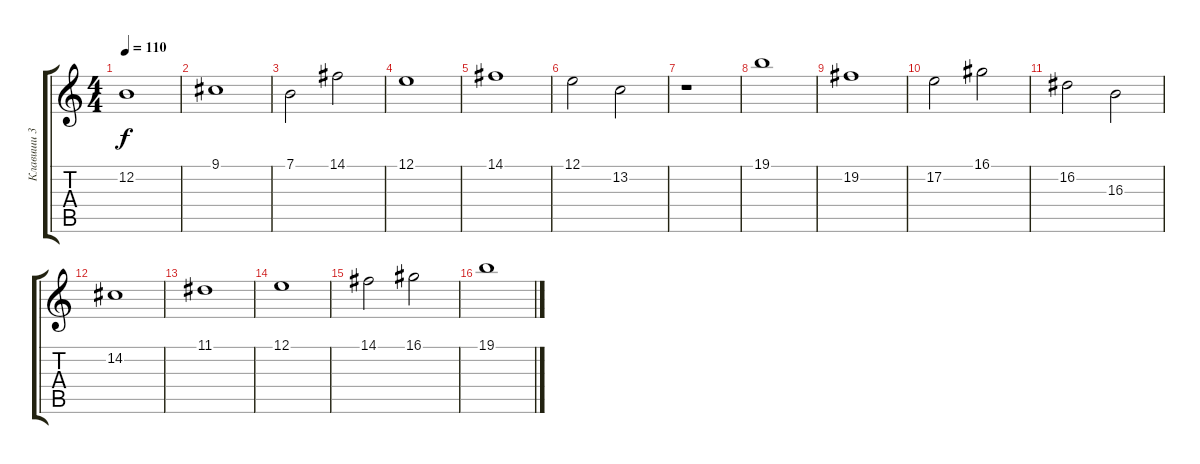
\track ("Клавиши 3" "Клавиши 3") {instrument stringensemble1}
\staff {score tabs}
\tuning (E4 B3 G3 D3 A2 E2) {hide}
\ts (4 4)
\tempo 110
\clef g2
\ks c
12.2.1{dy f} |
9.1.1 |
7.1.2 14.1.2 |
12.1.1 |
14.1.1 |
12.1.2 13.2.2 |
r.1 |
19.1.1 |
19.2.1 |
17.2.2 16.1.2 |
16.2.2 16.3.2 |
14.2.1 |
11.1.1 |
12.1.1 |
14.1.2 16.1.2 |
19.1.1
